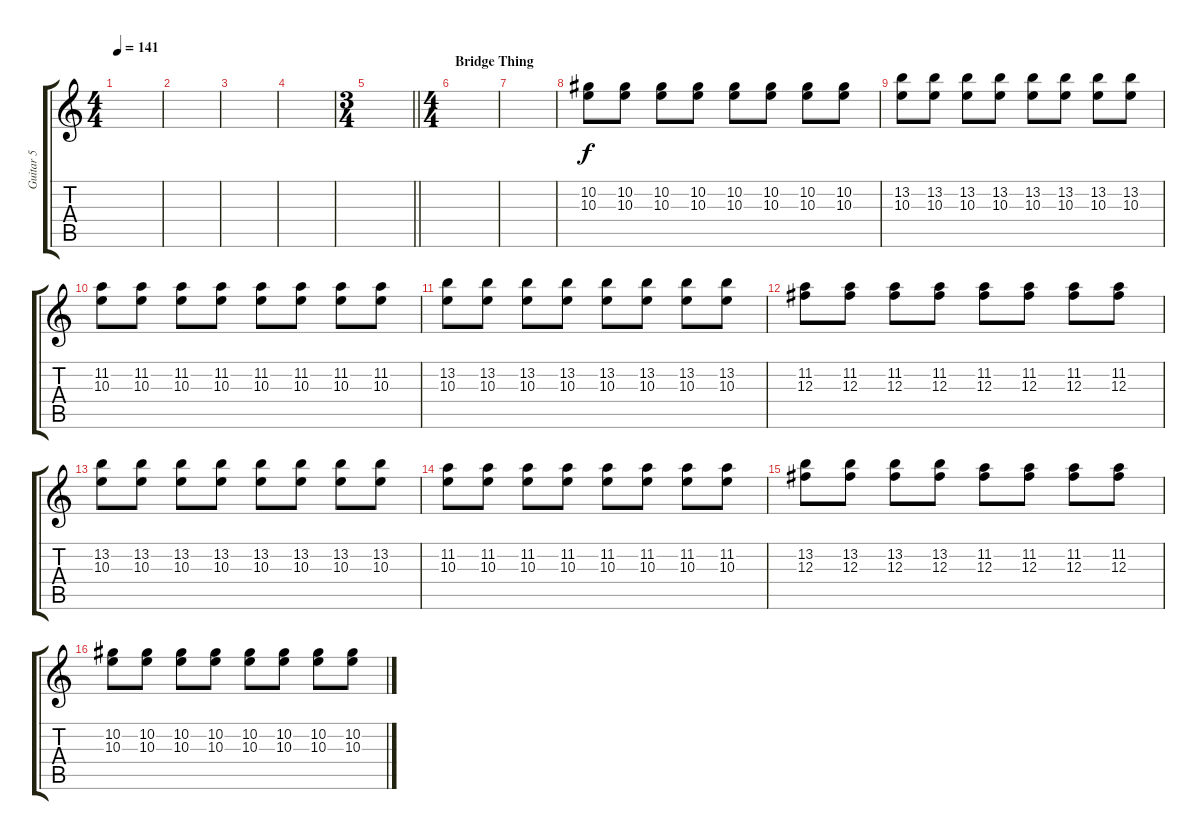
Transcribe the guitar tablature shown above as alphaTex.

\track ("Guitar 5" "Guitar 5") {instrument electricguitarmuted}
\staff {score tabs}
\tuning (Eb4 Bb3 Gb3 Db3 Ab2 Db2) {hide}
\ts (4 4)
\tempo 141
\clef g2
\ks c
|
|
|
|
\ts (3 4)
\barLineRight lightlight
|
\ts (4 4)
\section ("" "Bridge Thing")
|
|
(10.2 10.3).8 (10.2 10.3).8 (10.2 10.3).8 (10.2 10.3).8 (10.2 10.3).8 (10.2 10.3).8 (10.2 10.3).8 (10.2 10.3).8 |
(13.2 10.3).8 (13.2 10.3).8 (13.2 10.3).8 (13.2 10.3).8 (13.2 10.3).8 (13.2 10.3).8 (13.2 10.3).8 (13.2 10.3).8 |
(11.2 10.3).8 (11.2 10.3).8 (11.2 10.3).8 (11.2 10.3).8 (11.2 10.3).8 (11.2 10.3).8 (11.2 10.3).8 (11.2 10.3).8 |
(13.2 10.3).8 (13.2 10.3).8 (13.2 10.3).8 (13.2 10.3).8 (13.2 10.3).8 (13.2 10.3).8 (13.2 10.3).8 (13.2 10.3).8 |
(11.2 12.3).8 (11.2 12.3).8 (11.2 12.3).8 (11.2 12.3).8 (11.2 12.3).8 (11.2 12.3).8 (11.2 12.3).8 (11.2 12.3).8 |
(13.2 10.3).8 (13.2 10.3).8 (13.2 10.3).8 (13.2 10.3).8 (13.2 10.3).8 (13.2 10.3).8 (13.2 10.3).8 (13.2 10.3).8 |
(11.2 10.3).8 (11.2 10.3).8 (11.2 10.3).8 (11.2 10.3).8 (11.2 10.3).8 (11.2 10.3).8 (11.2 10.3).8 (11.2 10.3).8 |
(13.2 12.3).8 (13.2 12.3).8 (13.2 12.3).8 (13.2 12.3).8 (11.2 12.3).8 (11.2 12.3).8 (11.2 12.3).8 (11.2 12.3).8 |
(10.2 10.3).8 (10.2 10.3).8 (10.2 10.3).8 (10.2 10.3).8 (10.2 10.3).8 (10.2 10.3).8 (10.2 10.3).8 (10.2 10.3).8
